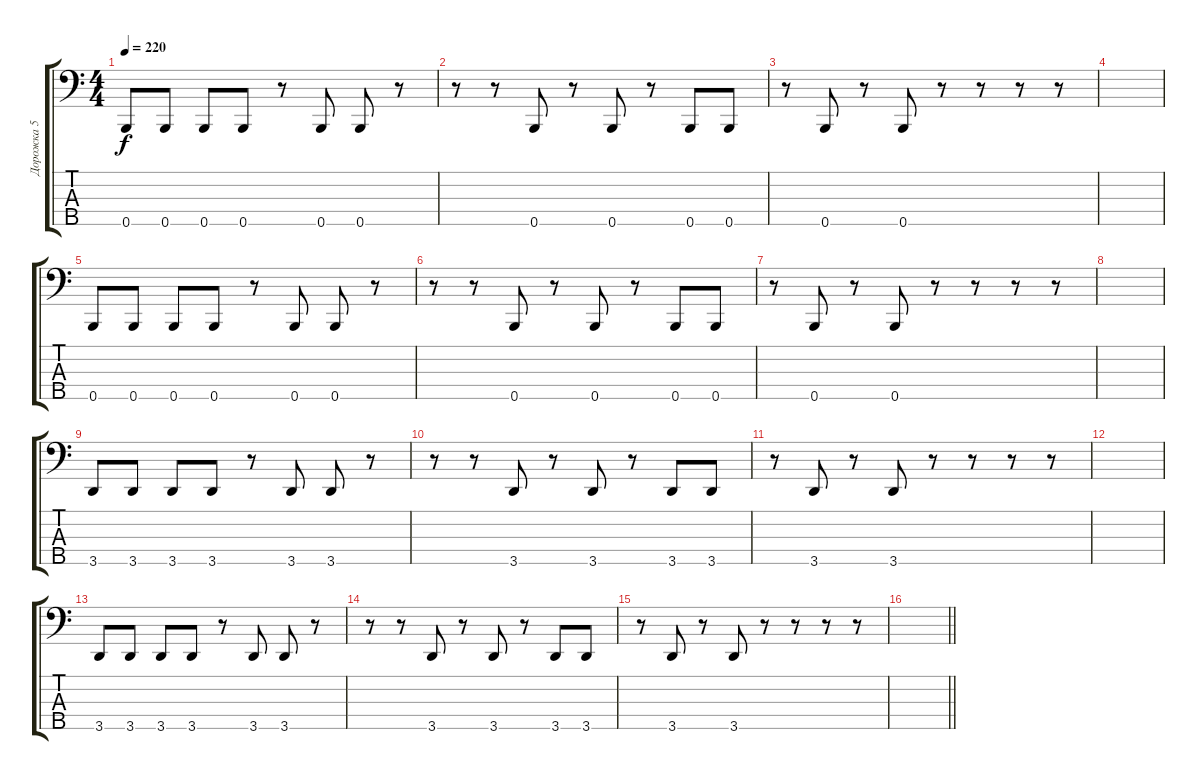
\track ("Дорожка 5" "Дорожка 5") {instrument electricbassfinger}
\staff {score tabs}
\tuning (G2 D2 A1 E1 B0) {hide}
\ts (4 4)
\tempo 220
\clef f4
\ks c
0.5.8{dy f} 0.5.8 0.5.8 0.5.8 r.8 0.5.8 0.5.8 r.8 |
r.8 r.8 0.5.8 r.8 0.5.8 r.8 0.5.8 0.5.8 |
r.8 0.5.8 r.8 0.5.8 r.8 r.8 r.8 r.8 |
|
0.5.8 0.5.8 0.5.8 0.5.8 r.8 0.5.8 0.5.8 r.8 |
r.8 r.8 0.5.8 r.8 0.5.8 r.8 0.5.8 0.5.8 |
r.8 0.5.8 r.8 0.5.8 r.8 r.8 r.8 r.8 |
|
3.5.8 3.5.8 3.5.8 3.5.8 r.8 3.5.8 3.5.8 r.8 |
r.8 r.8 3.5.8 r.8 3.5.8 r.8 3.5.8 3.5.8 |
r.8 3.5.8 r.8 3.5.8 r.8 r.8 r.8 r.8 |
|
3.5.8 3.5.8 3.5.8 3.5.8 r.8 3.5.8 3.5.8 r.8 |
r.8 r.8 3.5.8 r.8 3.5.8 r.8 3.5.8 3.5.8 |
r.8 3.5.8 r.8 3.5.8 r.8 r.8 r.8 r.8 |
\barLineRight lightlight
